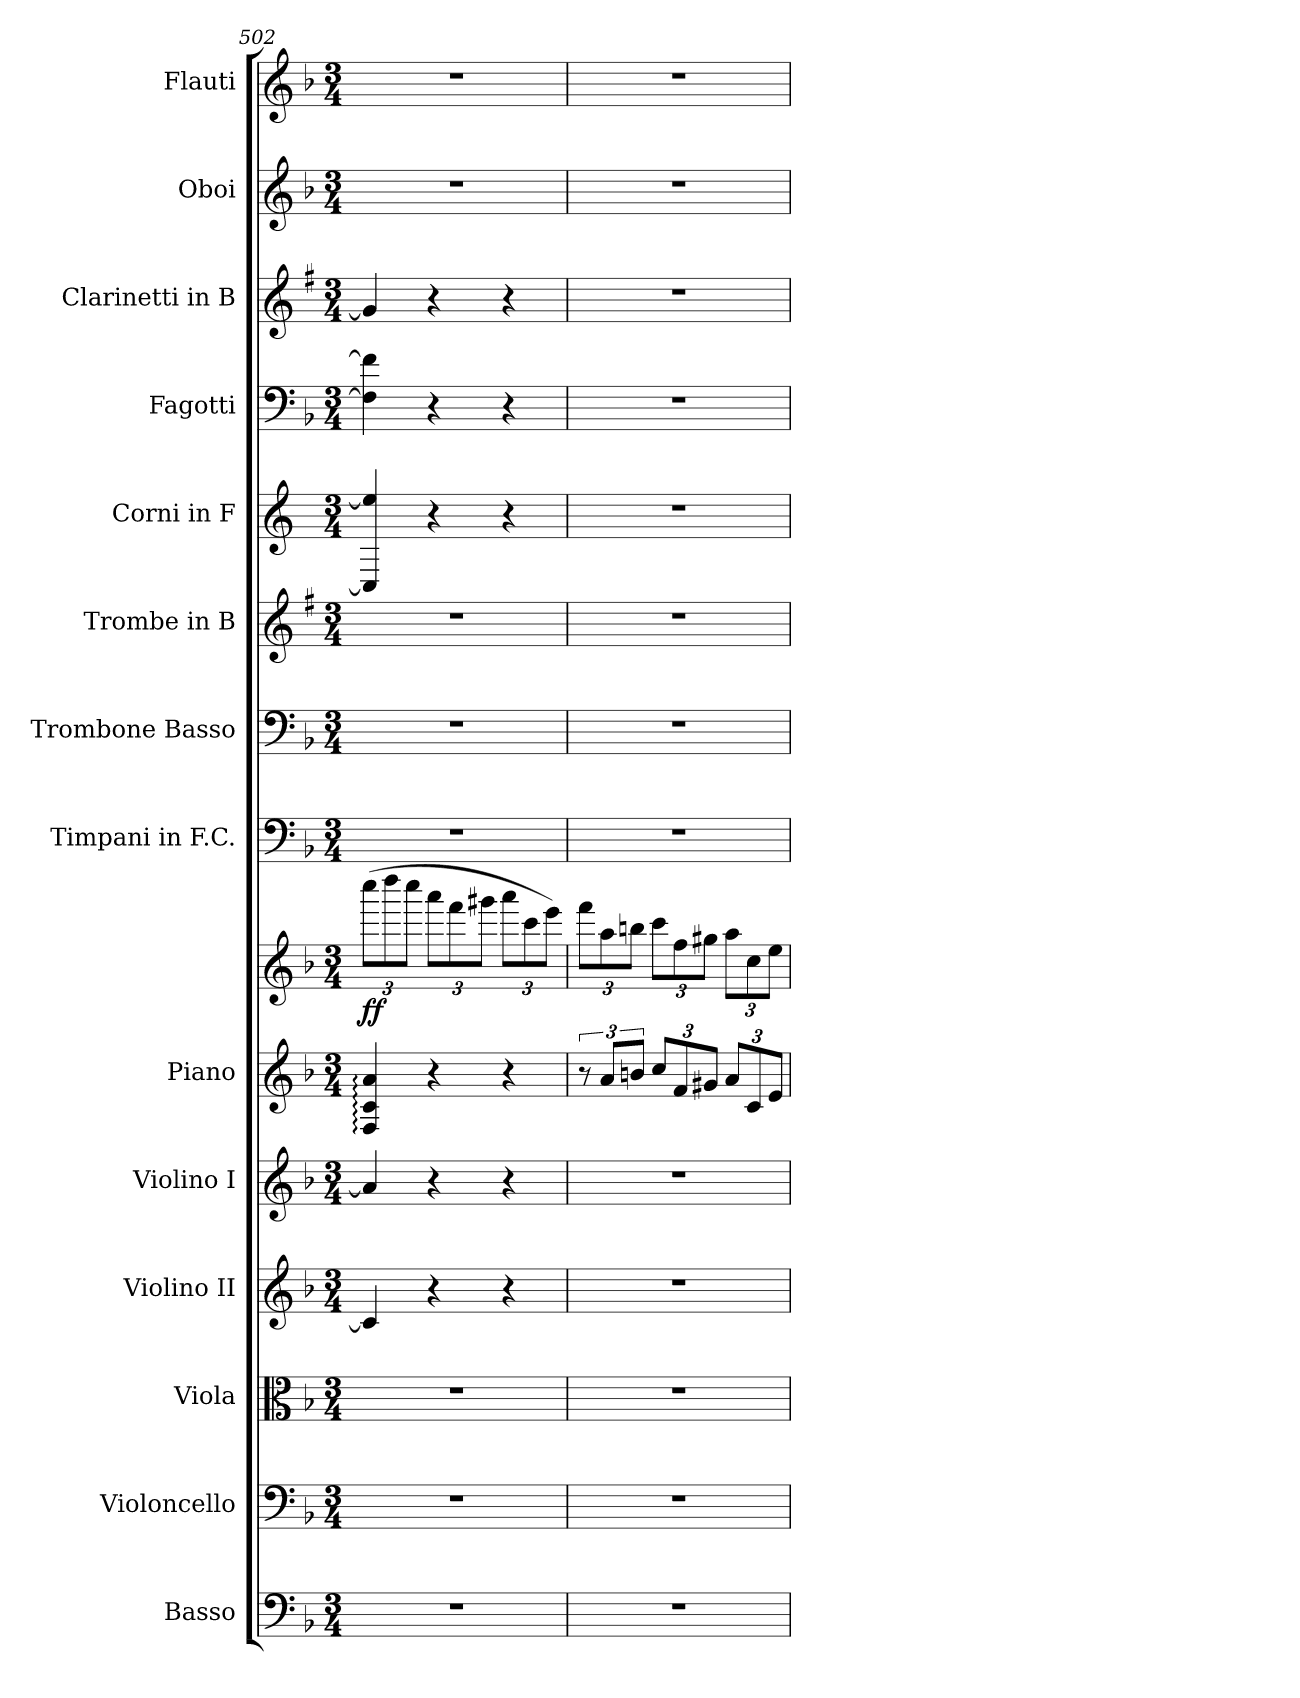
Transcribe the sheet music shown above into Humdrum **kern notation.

**kern	**kern	**kern	**kern	**kern	**kern	**kern	**dynam	**kern	**kern	**kern	**kern	**kern	**kern	**kern	**kern
*part14	*part13	*part12	*part11	*part10	*part9	*part9	*part9	*part8	*part7	*part6	*part5	*part4	*part3	*part2	*part1
*staff15	*staff14	*staff13	*staff12	*staff11	*staff10	*staff9	*staff9/10	*staff8	*staff7	*staff6	*staff5	*staff4	*staff3	*staff2	*staff1
*I"Basso	*I"Violoncello	*I"Viola	*I"Violino II	*I"Violino I	*I"Piano	*	*	*I"Timpani in F.C.	*I"Trombone Basso	*I"Trombe in B	*I"Corni in F	*I"Fagotti	*I"Clarinetti in B	*I"Oboi	*I"Flauti
*	*	*	*	*	*I'Pno.	*	*	*I'Timp.	*	*	*	*	*	*I'Ob.	*I'Fl.
*clefF4	*clefF4	*clefC3	*clefG2	*clefG2	*clefG2	*clefG2	*	*clefF4	*clefF4	*clefG2	*clefG2	*clefF4	*clefG2	*clefG2	*clefG2
*ITrd7c12	*	*	*	*	*	*	*	*	*	*ITrd1c2	*ITrd4c7	*	*ITrd1c2	*	*
*k[b-]	*k[b-]	*k[b-]	*k[b-]	*k[b-]	*k[b-]	*k[b-]	*	*k[b-]	*k[b-]	*k[b-]	*k[b-]	*k[b-]	*k[b-]	*k[b-]	*k[b-]
*M3/4	*M3/4	*M3/4	*M3/4	*M3/4	*M3/4	*M3/4	*	*M3/4	*M3/4	*M3/4	*M3/4	*M3/4	*M3/4	*M3/4	*M3/4
*	*	*	*	*	*	*Xbrackettup	*	*	*	*	*	*	*	*	*
=502	=502	=502	=502	=502	=502	=502	=502	=502	=502	=502	=502	=502	=502	=502	=502
!	!	!	!	!	!	!	!LO:DY:b	!	!	!	!	!	!	!	!
2.r	2.r	2.r	4c/]	4a/]	4F/: 4c/: 4a/:	(>12cccc\L	ff	2.r	2.r	2.r	4FF/] 4a/]	4F\] 4f\]	4f/]	2.r	2.r
.	.	.	.	.	.	12dddd\	.	.	.	.	.	.	.	.	.
.	.	.	.	.	.	12cccc\J	.	.	.	.	.	.	.	.	.
.	.	.	4r	4r	4r	12aaa\L	.	.	.	.	4r	4r	4r	.	.
.	.	.	.	.	.	12fff\	.	.	.	.	.	.	.	.	.
.	.	.	.	.	.	12ggg#X\J	.	.	.	.	.	.	.	.	.
.	.	.	4r	4r	4r	12aaa\L	.	.	.	.	4r	4r	4r	.	.
.	.	.	.	.	.	12ccc\	.	.	.	.	.	.	.	.	.
.	.	.	.	.	.	12eee\J)	.	.	.	.	.	.	.	.	.
!!LO:LB:g=z
=503	=503	=503	=503	=503	=503	=503	=503	=503	=503	=503	=503	=503	=503	=503	=503
2.r	2.r	2.r	2.r	2.r	12r	12fff\L	.	2.r	2.r	2.r	2.r	2.r	2.r	2.r	2.r
.	.	.	.	.	12a/L	12aa\	.	.	.	.	.	.	.	.	.
.	.	.	.	.	12bn/J	12bbn\J	.	.	.	.	.	.	.	.	.
*	*	*	*	*	*Xbrackettup	*	*	*	*	*	*	*	*	*	*
.	.	.	.	.	12cc/L	12ccc\L	.	.	.	.	.	.	.	.	.
.	.	.	.	.	12f/	12ff\	.	.	.	.	.	.	.	.	.
.	.	.	.	.	12g#X/J	12gg#X\J	.	.	.	.	.	.	.	.	.
.	.	.	.	.	12a/L	12aa\L	.	.	.	.	.	.	.	.	.
.	.	.	.	.	12c/	12cc\	.	.	.	.	.	.	.	.	.
.	.	.	.	.	12e/J	12ee\J	.	.	.	.	.	.	.	.	.
=	=	=	=	=	=	=	=	=	=	=	=	=	=	=	=
*-	*-	*-	*-	*-	*-	*-	*-	*-	*-	*-	*-	*-	*-	*-	*-
